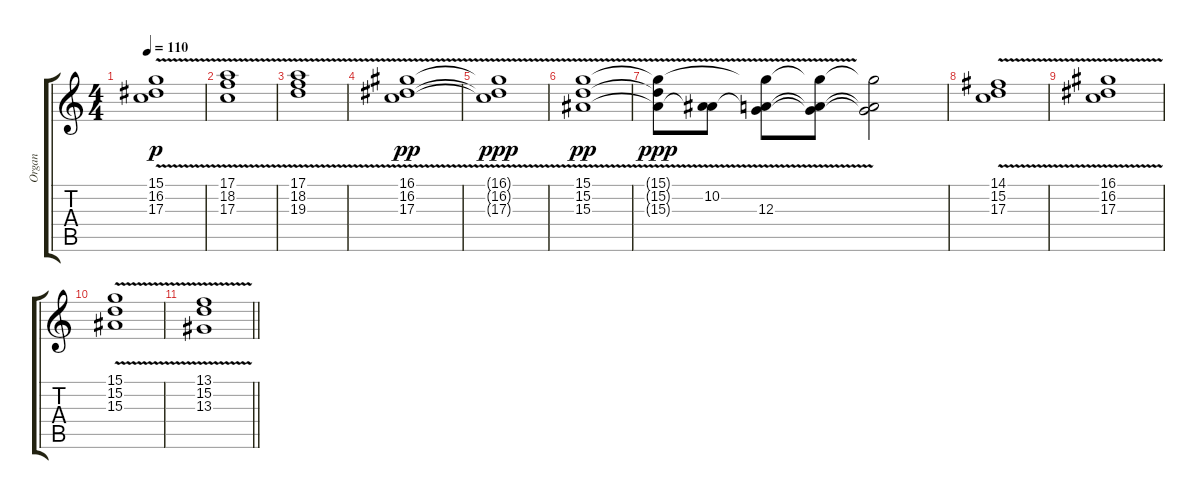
\track ("Organ" "Organ") {instrument ocarina}
\staff {score tabs}
\tuning (E4 B3 G3 D3 A2 E2) {hide}
\ts (4 4)
\tempo 110
\clef g2
\ks c
(15.1{v} 16.2{v} 17.3{v}).1{dy p} |
(17.1{v} 18.2{v} 17.3{v}).1 |
(17.1{v} 18.2{v} 19.3{v}).1 |
(16.1{v} 16.2{v} 17.3{v}).1{dy pp} |
(16.1{t} 16.2{t} 17.3{t}).1{dy ppp} |
(15.1{v} 15.2{v} 15.3{v}).1{dy pp} |
(15.1{t} 15.2{t} 15.3{t}).8{dy ppp} (10.2{v} 15.3{t}).8 (15.1{t} 10.2{t} 12.3{v}).8 (15.1{t} 10.2{t} 12.3{t}).8 (15.1{t} 10.2{t} 12.3{t}).2 |
(14.1 15.2{v} 17.3{v}).1 |
(16.1 16.2{v} 17.3{v}).1 |
(15.1{v} 15.2{v} 15.3{v}).1 |
\barLineRight lightlight
(13.1{v} 15.2{v} 13.3{v}).1
